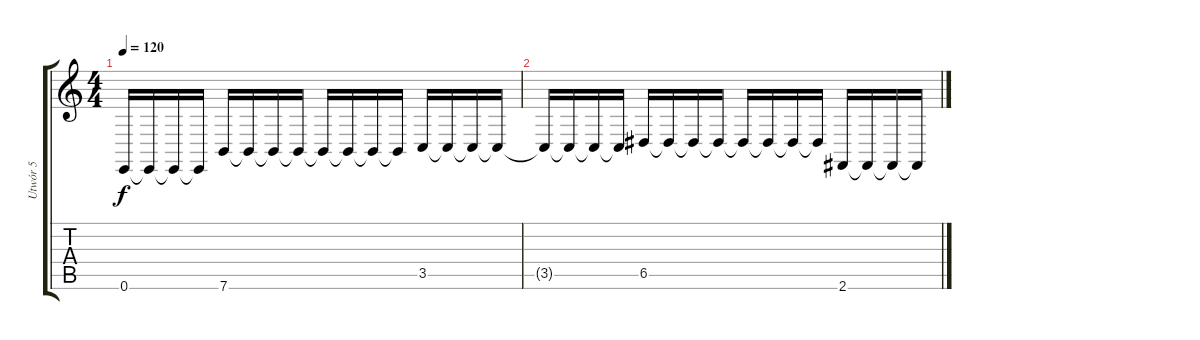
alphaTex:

\track ("Utwór 5" "Utwór 5") {instrument fx5brightness}
\staff {score tabs}
\tuning (E4 B3 G3 D3 A2 E2) {hide}
\ts (4 4)
\tempo 120
\clef g2
\ks c
0.6.16{dy f instrument fx5brightness} 0.6{t}.16 0.6{t}.16 0.6{t}.16 7.6.16 7.6{t}.16 7.6{t}.16 7.6{t}.16 7.6{t}.16 7.6{t}.16 7.6{t}.16 7.6{t}.16 3.5.16 3.5{t}.16 3.5{t}.16 3.5{t}.16 |
3.5{t}.16 3.5{t}.16 3.5{t}.16 3.5{t}.16 6.5.16 6.5{t}.16 6.5{t}.16 6.5{t}.16 6.5{t}.16 6.5{t}.16 6.5{t}.16 6.5{t}.16 2.6.16 2.6{t}.16 2.6{t}.16 2.6{t}.16
